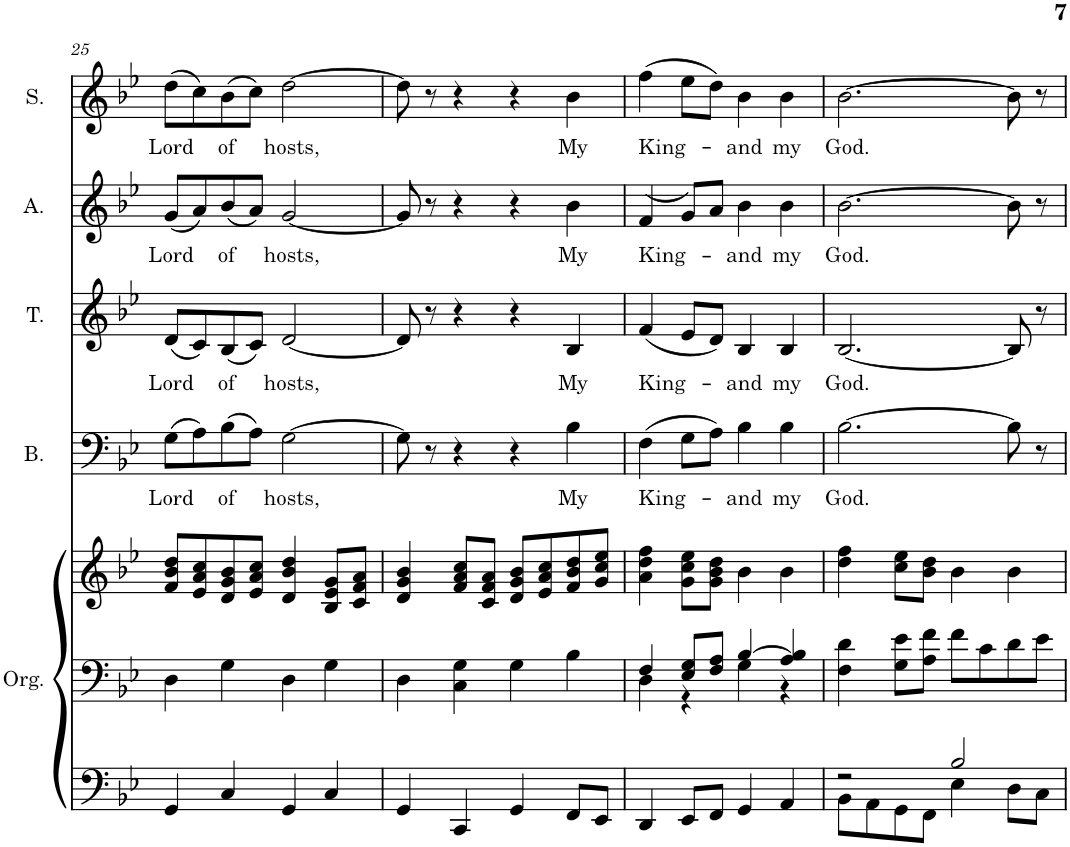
**kern	**kern	**kern	**kern	**text	**kern	**text	**kern	**text	**kern	**text
*part7	*part6	*part5	*part4	*part4	*part3	*part3	*part2	*part2	*part1	*part1
*staff7	*staff6	*staff5	*staff4	*staff4	*staff3	*staff3	*staff2	*staff2	*staff1	*staff1
*I"Pipe Organ	*I"Org.	*I"Pipe Organ	*I"B.	*	*I"T.	*	*I"A.	*	*I"S.	*
*I'P Org	*I'Org.	*I'P Org	*I'B.	*	*I'T.	*	*I'A.	*	*I'S.	*
!!LO:PB:g=z
*clefF4	*clefF4	*clefG2	*clefF4	*	*clefG2	*	*clefG2	*	*clefG2	*
*k[b-e-]	*k[b-e-]	*k[b-e-]	*k[b-e-]	*	*k[b-e-]	*	*k[b-e-]	*	*k[b-e-]	*
*M4/4	*M4/4	*M4/4	*M4/4	*	*M4/4	*	*M4/4	*	*M4/4	*
=25	=25	=25	=25	=25	=25	=25	=25	=25	=25	=25
!	!	!	!	!LO:LY:b	!	!LO:LY:b	!	!LO:LY:b	!	!LO:LY:b
4GG/	4D\	8f/ 8b-/ 8dd/L	(8G\L	Lord	(8d/L	Lord	(8g/L	Lord	(8dd\L	Lord
.	.	8e-/ 8a/ 8cc/	8A\)	.	8c/)	.	8a/)	.	8cc\)	.
!	!	!	!	!LO:LY:b	!	!LO:LY:b	!	!LO:LY:b	!	!LO:LY:b
4C/	4G\	8d/ 8g/ 8b-/	(8B-\	of	(8B-/	of	(8b-/	of	(8b-\	of
.	.	8e-/ 8a/ 8cc/J	8A\J)	.	8c/J)	.	8a/J)	.	8cc\J)	.
!	!	!	!	!LO:LY:b	!	!LO:LY:b	!	!LO:LY:b	!	!LO:LY:b
4GG/	4D\	4d/ 4b-/ 4dd/	[2G\	hosts,	[2d/	hosts,	[2g/	hosts,	[2dd\	hosts,
4C/	4G\	8B-/ 8e-/ 8g/L	.	.	.	.	.	.	.	.
.	.	8c/ 8f/ 8a/J	.	.	.	.	.	.	.	.
=26	=26	=26	=26	=26	=26	=26	=26	=26	=26	=26
4GG/	4D\	4d/ 4g/ 4b-/	8G\]	.	8d/]	.	8g/]	.	8dd\]	.
.	.	.	8r	.	8r	.	8r	.	8r	.
4CC/	4C\ 4G\	8f/ 8a/ 8cc/L	4r	.	4r	.	4r	.	4r	.
.	.	8c/ 8f/ 8a/J	.	.	.	.	.	.	.	.
4GG/	4G\	8d/ 8g/ 8b-/L	4r	.	4r	.	4r	.	4r	.
.	.	8e-/ 8a/ 8cc/	.	.	.	.	.	.	.	.
!	!	!	!	!LO:LY:b	!	!LO:LY:b	!	!LO:LY:b	!	!LO:LY:b
8FF/L	4B-\	8f/ 8b-/ 8dd/	4B-\	My	4B-/	My	4b-\	My	4b-\	My
8EE-/J	.	8g/ 8cc/ 8ee-/J	.	.	.	.	.	.	.	.
=27	=27	=27	=27	=27	=27	=27	=27	=27	=27	=27
*	*^	*	*	*	*	*	*	*	*	*
!	!	!	!	!	!LO:LY:b	!	!LO:LY:b	!	!LO:LY:b	!	!LO:LY:b
4DD/	4F/	4D\	4a\ 4dd\ 4ff\	(4F\	King-	(4f/	King-	(4f/	King-	(4ff\	King-
8EE-/L	8E-/ 8G/L	4r	8g\ 8cc\ 8ee-\L	8G\L	.	8e-/L	.	8g/L)	.	8ee-\L	.
8FF/J	8F/ 8A/J	.	8g\ 8b-\ 8dd\J	8A\J)	.	8d/J)	.	8a/J	.	8dd\J)	.
!	!	!	!	!	!LO:LY:b	!	!LO:LY:b	!	!LO:LY:b	!	!LO:LY:b
4GG/	[4B-/	4G\	4b-\	4B-\	-and	4B-/	-and	4b-\	-and	4b-\	-and
!	!	!	!	!	!LO:LY:b	!	!LO:LY:b	!	!LO:LY:b	!	!LO:LY:b
4AA/	4A/ 4B-/]	4r	4b-\	4B-\	my	4B-/	my	4b-\	my	4b-\	my
=28	=28	=28	=28	=28	=28	=28	=28	=28	=28	=28	=28
*^	*	*	*	*	*	*	*	*	*	*	*
!	!	!	!	!	!	!LO:LY:b	!	!LO:LY:b	!	!LO:LY:b	!	!LO:LY:b
*	*	*v	*v	*	*	*	*	*	*	*	*	*
2r	8BB-\L	4F\ 4d\	4dd\ 4ff\	[2.B-\	God.	[2.B-/	God.	[2.b-\	God.	[2.b-\	God.
.	8AA\	.	.	.	.	.	.	.	.	.	.
.	8GG\	8G\ 8e-\L	8cc\ 8ee-\L	.	.	.	.	.	.	.	.
.	8FF\J	8A\ 8f\J	8b-\ 8dd\J	.	.	.	.	.	.	.	.
2B-/	4E-\	8f\L	4b-\	.	.	.	.	.	.	.	.
.	.	8c\	.	.	.	.	.	.	.	.	.
.	8D\L	8d\	4b-\	8B-\]	.	8B-/]	.	8b-\]	.	8b-\]	.
.	8C\J	8e-\J	.	8r	.	8r	.	8r	.	8r	.
*v	*v	*	*	*	*	*	*	*	*	*	*
=	=	=	=	=	=	=	=	=	=	=
*-	*-	*-	*-	*-	*-	*-	*-	*-	*-	*-
